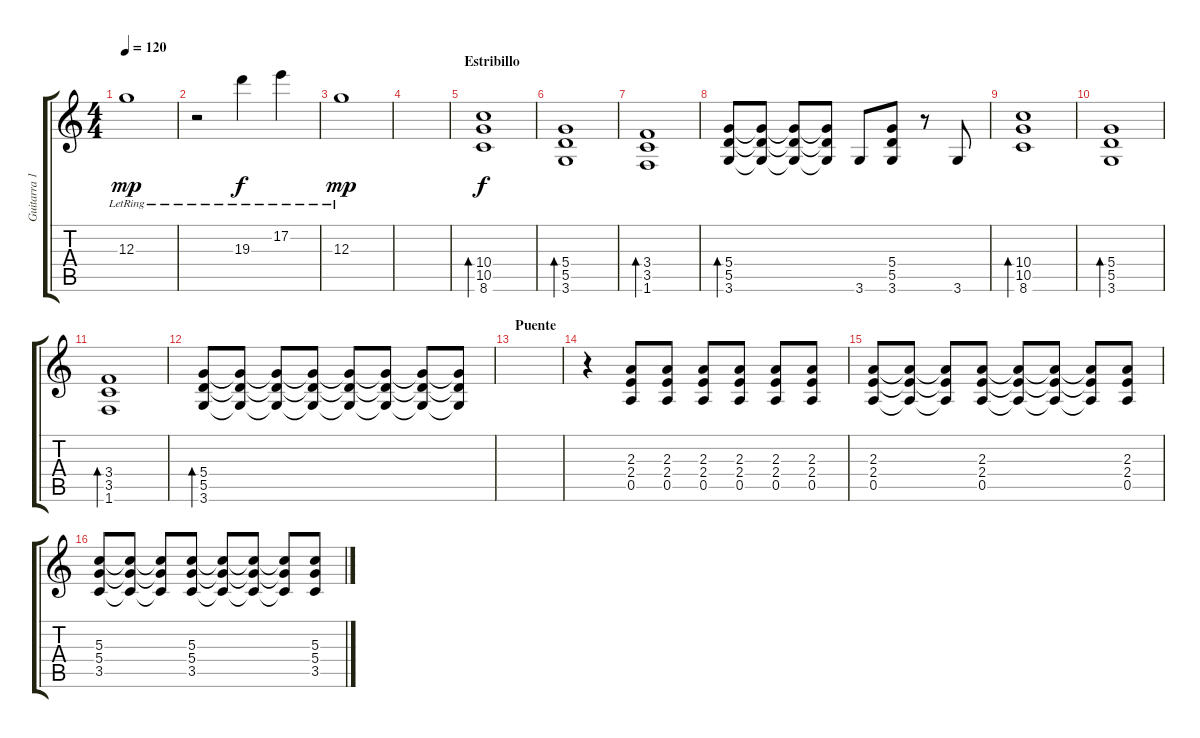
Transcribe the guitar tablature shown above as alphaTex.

\track ("Guitarra 1 ((Evan))" "Guitarra 1") {instrument distortionguitar}
\staff {score tabs}
\tuning (E4 B3 G3 D3 A2 E2) {hide}
\ts (4 4)
\tempo 120
\clef g2
\ks c
12.3{lr}.1{dy mp} |
r.2{instrument electricguitarjazz} 19.3{lr}.4{dy f instrument electricguitarjazz} 17.2{lr}.4 |
12.3{lr}.1{dy mp} |
|
\section ("" "Estribillo")
(10.4 10.5 8.6).1{bd 60 dy f volume 8 instrument distortionguitar} |
(5.4 5.5 3.6).1{bd 60} |
(3.4 3.5 1.6).1{bd 60} |
(5.4 5.5 3.6).8{bd 60} (5.4{t} 5.5{t} 3.6{t}).8 (5.4{t} 5.5{t} 3.6{t}).8 (5.4{t} 5.5{t} 3.6{t}).8 3.6.8 (5.4 5.5 3.6).8 r.8 3.6.8 |
(10.4 10.5 8.6).1{bd 60 volume 8 instrument distortionguitar} |
(5.4 5.5 3.6).1{bd 60} |
(3.4 3.5 1.6).1{bd 60} |
(5.4 5.5 3.6).8{bd 60} (5.4{t} 5.5{t} 3.6{t}).8 (5.4{t} 5.5{t} 3.6{t}).8 (5.4{t} 5.5{t} 3.6{t}).8 (5.4{t} 5.5{t} 3.6{t}).8 (5.4{t} 5.5{t} 3.6{t}).8 (5.4{t} 5.5{t} 3.6{t}).8 (5.4{t} 5.5{t} 3.6{t}).8 |
\section ("" "Puente")
|
r.4{volume 6} (2.3 2.4 0.5).8{volume 11} (2.3 2.4 0.5).8 (2.3 2.4 0.5).8 (2.3 2.4 0.5).8 (2.3 2.4 0.5).8 (2.3 2.4 0.5).8 |
(2.3 2.4 0.5).8 (2.3{t} 2.4{t} 0.5{t}).8 (2.3{t} 2.4{t} 0.5{t}).8 (2.3 2.4 0.5).8 (2.3{t} 2.4{t} 0.5{t}).8 (2.3{t} 2.4{t} 0.5{t}).8 (2.3{t} 2.4{t} 0.5{t}).8 (2.3 2.4 0.5).8 |
(5.3 5.4 3.5).8 (5.3{t} 5.4{t} 3.5{t}).8 (5.3{t} 5.4{t} 3.5{t}).8 (5.3 5.4 3.5).8 (5.3{t} 5.4{t} 3.5{t}).8 (5.3{t} 5.4{t} 3.5{t}).8 (5.3{t} 5.4{t} 3.5{t}).8 (5.3 5.4 3.5).8
